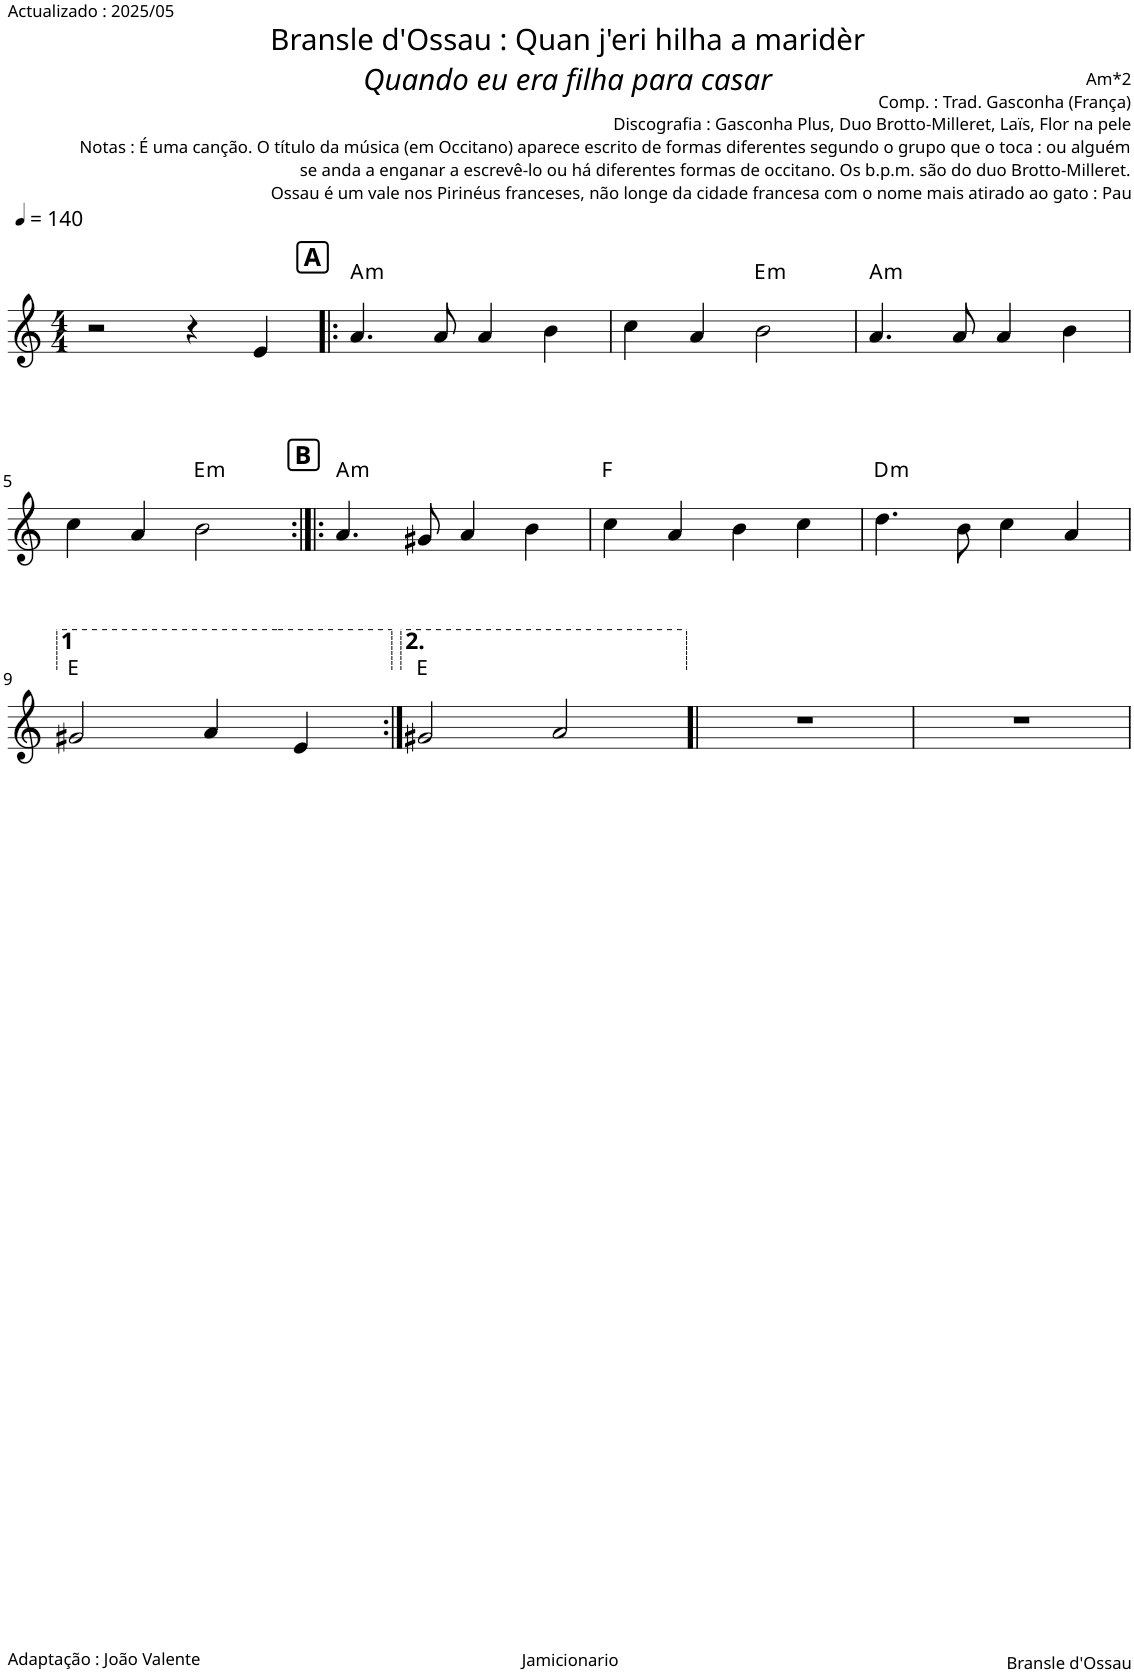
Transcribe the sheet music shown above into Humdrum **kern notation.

**kern	**harte
*part1	*part1
*staff1	*
*I"Piano	*
*I'Pno.	*
*clefG2	*
*k[]	*
*M4/4	*
*MM140	*
=1	=1
2r	.
4r	.
4e/	.
!!LO:REH:place=s1:a:B:cj:fs=12:t=A
=2!|:	=2!|:
!	!LO:H:kt=m
4.a/	A:min
8a/	.
4a/	.
4b\	.
=3	=3
4cc\	.
4a/	.
!	!LO:H:kt=m
2b\	E:min
=4	=4
!	!LO:H:kt=m
4.a/	A:min
8a/	.
4a/	.
4b\	.
!!LO:LB:g=z
!!LO:REH:place=s1:a:B:cj:fs=12:t=B:qo=4
=5	=5
4cc\	.
4a/	.
!	!LO:H:kt=m
2b\	E:min
=6:|!|:	=6:|!|:
!	!LO:H:kt=m
4.a/	A:min
8g#X/	.
4a/	.
4b\	.
=7	=7
4cc\	F:maj
4a/	.
4b\	.
4cc\	.
=8	=8
!	!LO:H:kt=m
4.dd\	D:min
8b\	.
4cc\	.
4a/	.
!!LO:LB:g=z
=9	=9
2g#X/	E:maj
4a/	.
4e/	.
=10:|!	=10:|!
2g#X/	E:maj
2a/	.
=11!|	=11!|
1r	.
=12	=12
1r	.
=	=
*-	*-
